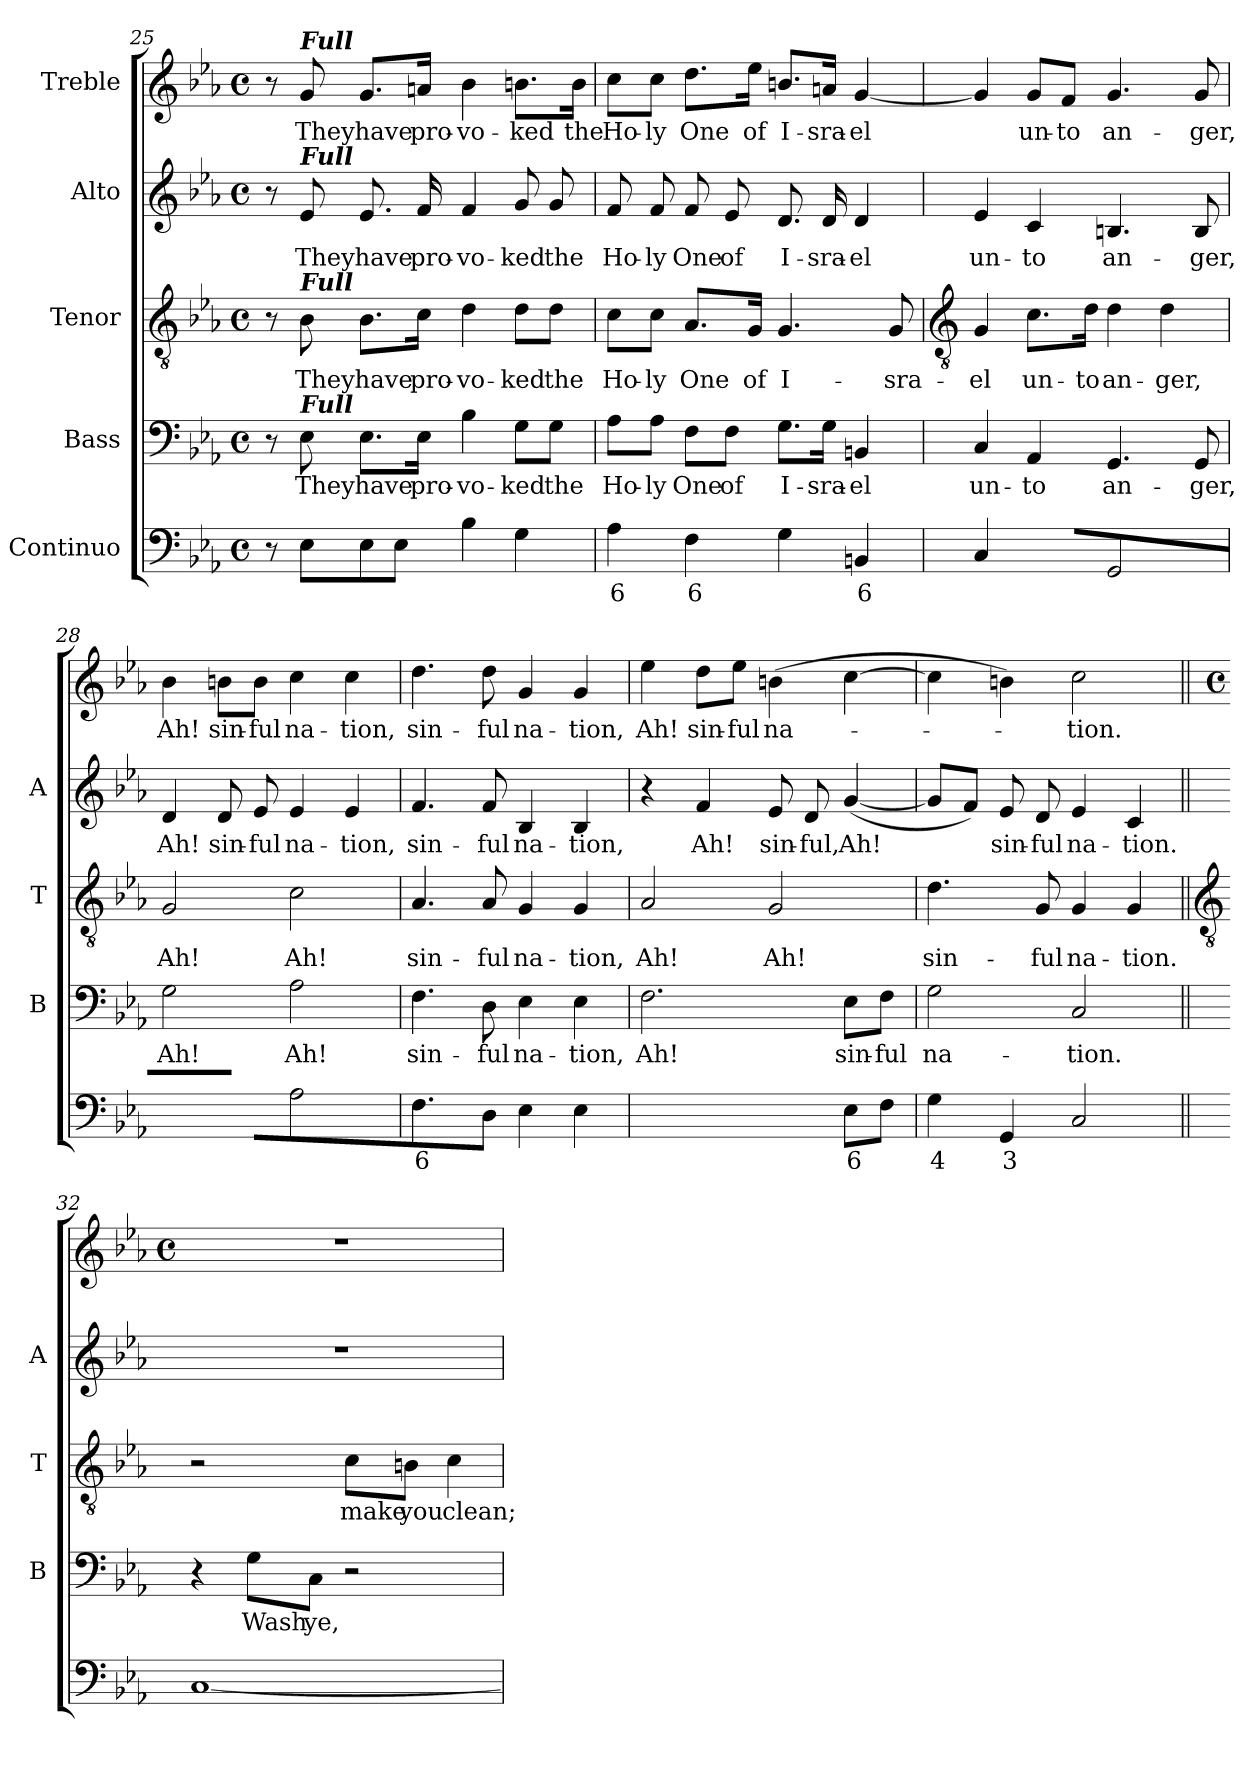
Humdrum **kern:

**kern	**text	**text	**kern	**text	**kern	**text	**kern	**text	**kern	**text
*part5	*part5	*part5	*part4	*part4	*part3	*part3	*part2	*part2	*part1	*part1
*staff5	*staff5	*staff5	*staff4	*staff4	*staff3	*staff3	*staff2	*staff2	*staff1	*staff1
*I"Continuo	*	*	*I"Bass	*	*I"Tenor	*	*I"Alto	*	*I"Treble	*
*	*	*	*I'B	*	*I'T	*	*I'A	*	*	*
*clefF4	*	*	*clefF4	*	*clefGv2	*	*clefG2	*	*clefG2	*
*k[b-e-a-]	*	*	*k[b-e-a-]	*	*k[b-e-a-]	*	*k[b-e-a-]	*	*k[b-e-a-]	*
*E-:	*	*	*E-:	*	*E-:	*	*E-:	*	*E-:	*
*M4/4	*	*	*M4/4	*	*M4/4	*	*M4/4	*	*M4/4	*
*met(c)	*	*	*met(c)	*	*met(c)	*	*met(c)	*	*met(c)	*
=25	=25	=25	=25	=25	=25	=25	=25	=25	=25	=25
8r	.	.	8r	.	8r	.	8r	.	8r	.
!	!	!	!	!	!	!	!	!	!LO:TX:a:Bi:t=Full	!
!	!	!	!	!	!	!	!LO:TX:a:Bi:t=Full	!	!	!
!	!	!	!	!	!LO:TX:a:Bi:t=Full	!	!	!	!	!
!	!	!	!LO:TX:a:Bi:t=Full	!	!	!	!	!	!	!
!	!	!	!	!LO:LY:b	!	!LO:LY:b	!	!LO:LY:b	!	!LO:LY:b
8E-L	.	.	8E-	They	8B-	They	8e-	They	8g	They
!	!	!	!	!LO:LY:b	!	!LO:LY:b	!	!LO:LY:b	!	!LO:LY:b
8E-	.	.	8.E-\L	have	8.B-\L	have	8.e-	have	8.g/L	have
8E-J	.	.	.	.	.	.	.	.	.	.
!	!	!	!	!LO:LY:b	!	!LO:LY:b	!	!LO:LY:b	!	!LO:LY:b
.	.	.	16E-\Jk	pro-	16c\Jk	pro-	16f	pro-	16an/Jk	pro-
!	!	!	!	!LO:LY:b	!	!LO:LY:b	!	!LO:LY:b	!	!LO:LY:b
4B-	.	.	4B-	-vo-	4d	-vo-	4f	-vo-	4b-	-vo-
!	!	!	!	!LO:LY:b	!	!LO:LY:b	!	!LO:LY:b	!	!LO:LY:b
4G	.	.	8G\L	-ked	8d\L	-ked	8g	-ked	8.bn\L	-ked
!	!	!	!	!LO:LY:b	!	!LO:LY:b	!	!LO:LY:b	!	!
.	.	.	8G\J	the	8d\J	the	8g	the	.	.
!	!	!	!	!	!	!	!	!	!	!LO:LY:b
.	.	.	.	.	.	.	.	.	16b\Jk	the
=26	=26	=26	=26	=26	=26	=26	=26	=26	=26	=26
!	!LO:LY:b	!	!	!LO:LY:b	!	!LO:LY:b	!	!LO:LY:b	!	!LO:LY:b
4A-	6	.	8A-\L	Ho-	8c\L	Ho-	8f	Ho-	8cc\L	Ho-
!	!	!	!	!LO:LY:b	!	!LO:LY:b	!	!LO:LY:b	!	!LO:LY:b
.	.	.	8A-\J	-ly	8c\J	-ly	8f	-ly	8cc\J	-ly
!	!LO:LY:b	!	!	!LO:LY:b	!	!LO:LY:b	!	!LO:LY:b	!	!LO:LY:b
4F	6	.	8F\L	One	8.A-/L	One	8f	One	8.dd\L	One
!	!	!	!	!LO:LY:b	!	!	!	!LO:LY:b	!	!
.	.	.	8F\J	of	.	.	8e-	of	.	.
!	!	!	!	!	!	!LO:LY:b	!	!	!	!LO:LY:b
.	.	.	.	.	16G/Jk	of	.	.	16ee-\Jk	of
!	!	!	!	!LO:LY:b	!	!LO:LY:b	!	!LO:LY:b	!	!LO:LY:b
4G	.	.	8.G\L	I-	4.G	I-	8.d	I-	8.bn/L	I-
!	!	!	!	!LO:LY:b	!	!	!	!LO:LY:b	!	!LO:LY:b
.	.	.	16G\Jk	-sra-	.	.	16d	-sra-	16an/Jk	-sra-
!	!LO:LY:b	!	!	!LO:LY:b	!	!	!	!LO:LY:b	!	!LO:LY:b
4BBn	6	.	4BBn	-el	.	.	4d	-el	[4g	-el
!	!	!	!	!	!	!LO:LY:b	!	!	!	!
.	.	.	.	.	8G	-sra-	.	.	.	.
!!LO:LB:g=z
=27	=27	=27	=27	=27	=27	=27	=27	=27	=27	=27
*	*	*	*	*	*clefGv2	*	*	*	*	*
!	!	!	!	!LO:LY:b	!	!LO:LY:b	!	!LO:LY:b	!	!
4C	.	.	4C	un-	4G	-el	4e-	un-	4g]	.
!	!LO:LY:b	!	!	!LO:LY:b	!	!LO:LY:b	!	!LO:LY:b	!	!LO:LY:b
[8AA-yy	7	.	4AA-	-to	8.c\L	un-	4c	-to	8g/L	un-
!	!LO:LY:b	!	!	!	!	!	!	!	!	!LO:LY:b
8AA-Lyy]	6	.	.	.	.	.	.	.	8f/J	-to
!	!	!	!	!	!	!LO:LY:b	!	!	!	!
.	.	.	.	.	16d\Jk	-to	.	.	.	.
!	!	!	!	!LO:LY:b	!	!LO:LY:b	!	!LO:LY:b	!	!LO:LY:b
2GG	.	.	4.GG	an-	4d	an-	4.Bn	an-	4.g	an-
!	!	!	!	!	!	!LO:LY:b	!	!	!	!
.	.	.	.	.	4d	-ger,	.	.	.	.
!	!	!	!	!LO:LY:b	!	!	!	!LO:LY:b	!	!LO:LY:b
.	.	.	8GG	-ger,	.	.	8B	-ger,	8g	-ger,
=28	=28	=28	=28	=28	=28	=28	=28	=28	=28	=28
!	!	!	!	!LO:LY:b	!	!LO:LY:b	!	!LO:LY:b	!	!LO:LY:b
[4Gyy	.	.	2G	Ah!	2G	Ah!	4d	Ah!	4b-	Ah!
!	!LO:LY:b	!LO:LY:b	!	!	!	!	!	!LO:LY:b	!	!LO:LY:b
8GJyy_	5	3	.	.	.	.	8d	sin-	8bn\L	sin-
!	!LO:LY:b	!	!	!	!	!	!	!LO:LY:b	!	!LO:LY:b
8GLyy]	6	.	.	.	.	.	8e-	-ful	8b\J	-ful
!	!	!	!	!LO:LY:b	!	!LO:LY:b	!	!LO:LY:b	!	!LO:LY:b
2A-	.	.	2A-	Ah!	2c	Ah!	4e-	na-	4cc	na-
!	!	!	!	!	!	!	!	!LO:LY:b	!	!LO:LY:b
.	.	.	.	.	.	.	4e-	-tion,	4cc	-tion,
=29	=29	=29	=29	=29	=29	=29	=29	=29	=29	=29
!	!LO:LY:b	!	!	!LO:LY:b	!	!LO:LY:b	!	!LO:LY:b	!	!LO:LY:b
4.F	6	.	4.F	sin-	4.A-	sin-	4.f	sin-	4.dd	sin-
!	!	!	!	!LO:LY:b	!	!LO:LY:b	!	!LO:LY:b	!	!LO:LY:b
8DJ	.	.	8D	-ful	8A-	-ful	8f	-ful	8dd	-ful
!	!	!	!	!LO:LY:b	!	!LO:LY:b	!	!LO:LY:b	!	!LO:LY:b
4E-	.	.	4E-	na-	4G	na-	4B-	na-	4g	na-
!	!	!	!	!LO:LY:b	!	!LO:LY:b	!	!LO:LY:b	!	!LO:LY:b
4E-	.	.	4E-	-tion,	4G	-tion,	4B-	-tion,	4g	-tion,
=30	=30	=30	=30	=30	=30	=30	=30	=30	=30	=30
!	!LO:LY:b	!	!	!LO:LY:b	!	!LO:LY:b	!	!	!	!LO:LY:b
[4Fyy	7	.	2.F	Ah!	2A-	Ah!	4r	.	4ee-	Ah!
!	!LO:LY:b	!	!	!	!	!	!	!LO:LY:b	!	!LO:LY:b
4Fyy_	6	.	.	.	.	.	4f	Ah!	8dd\L	sin-
!	!	!	!	!	!	!	!	!	!	!LO:LY:b
.	.	.	.	.	.	.	.	.	8ee-\J	-ful
!	!LO:LY:b	!LO:LY:b	!	!	!	!LO:LY:b	!	!LO:LY:b	!	!LO:LY:b
4Fyy]	4	2	.	.	2G	Ah!	8e-	sin-	(>4bn	na-
!	!	!	!	!	!	!	!	!LO:LY:b	!	!
.	.	.	.	.	.	.	8d	-ful,	.	.
!	!LO:LY:b	!	!	!LO:LY:b	!	!	!	!LO:LY:b	!	!
8E-L	6	.	8E-\L	sin-	.	.	(<[4g	Ah!	[4cc	.
!	!	!	!	!LO:LY:b	!	!	!	!	!	!
8FJ	.	.	8F\J	-ful	.	.	.	.	.	.
=31	=31	=31	=31	=31	=31	=31	=31	=31	=31	=31
!	!LO:LY:b	!	!	!LO:LY:b	!	!LO:LY:b	!	!	!	!
4G	4	.	2G	na-	4.d	sin-	8gL]	.	4cc]	.
.	.	.	.	.	.	.	8fJ)	.	.	.
!	!LO:LY:b	!	!	!	!	!	!	!LO:LY:b	!	!
4GG	3	.	.	.	.	.	8e-	sin-	4bn)	.
!	!	!	!	!	!	!LO:LY:b	!	!LO:LY:b	!	!
.	.	.	.	.	8G	-ful	8d	-ful	.	.
!	!	!	!	!LO:LY:b	!	!LO:LY:b	!	!LO:LY:b	!	!LO:LY:b
2C	.	.	2C	-tion.	4G	na-	4e-	na-	2cc	tion.
!	!	!	!	!	!	!LO:LY:b	!	!LO:LY:b	!	!
.	.	.	.	.	4G	-tion.	4c	-tion.	.	.
!!LO:LB:g=z
=32||	=32||	=32||	=32||	=32||	=32||	=32||	=32||	=32||	=32||	=32||
*	*	*	*	*	*clefGv2	*	*	*	*	*
*	*	*	*	*	*	*	*	*	*M4/4	*
*	*	*	*	*	*	*	*	*	*met(c)	*
[1C	.	.	4r	.	2r	.	1r	.	1r	.
!	!	!	!	!LO:LY:b	!	!	!	!	!	!
.	.	.	8G\L	Wash	.	.	.	.	.	.
!	!	!	!	!LO:LY:b	!	!	!	!	!	!
.	.	.	8C\J	ye,	.	.	.	.	.	.
!	!	!	!	!	!	!LO:LY:b	!	!	!	!
.	.	.	2r	.	8c\L	make	.	.	.	.
!	!	!	!	!	!	!LO:LY:b	!	!	!	!
.	.	.	.	.	8Bn\J	you	.	.	.	.
!	!	!	!	!	!	!LO:LY:b	!	!	!	!
.	.	.	.	.	4c	clean;	.	.	.	.
=	=	=	=	=	=	=	=	=	=	=
*-	*-	*-	*-	*-	*-	*-	*-	*-	*-	*-
